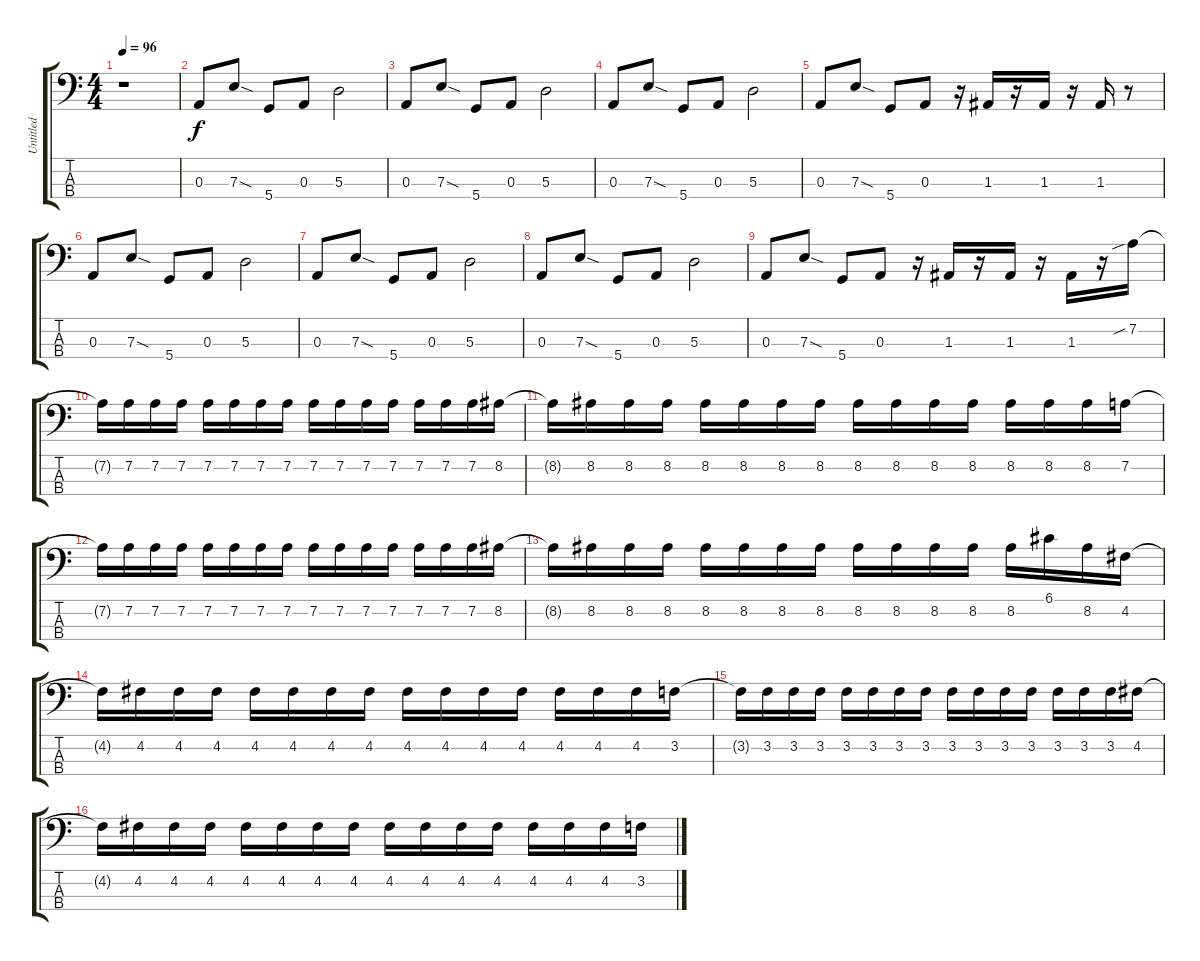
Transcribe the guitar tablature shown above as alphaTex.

\track ("Untitled" "Untitled") {instrument electricbassfinger}
\staff {score tabs}
\tuning (G2 D2 A1 D1) {hide}
\ts (4 4)
\tempo 96
\clef f4
\ks c
r.1{dy f instrument electricbassfinger} |
0.3.8 7.3{sod}.8 5.4.8 0.3.8 5.3.2 |
0.3.8 7.3{sod}.8 5.4.8 0.3.8 5.3.2 |
0.3.8 7.3{sod}.8 5.4.8 0.3.8 5.3.2 |
0.3.8 7.3{sod}.8 5.4.8 0.3.8 r.16 1.3.16 r.16 1.3.16 r.16 1.3.16 r.8 |
0.3.8 7.3{sod}.8 5.4.8 0.3.8 5.3.2 |
0.3.8 7.3{sod}.8 5.4.8 0.3.8 5.3.2 |
0.3.8 7.3{sod}.8 5.4.8 0.3.8 5.3.2 |
0.3.8 7.3{sod}.8 5.4.8 0.3.8 r.16 1.3.16 r.16 1.3.16 r.16 1.3.16 r.16 7.2{sib}.16 |
7.2{t}.16 7.2.16 7.2.16 7.2.16 7.2.16 7.2.16 7.2.16 7.2.16 7.2.16 7.2.16 7.2.16 7.2.16 7.2.16 7.2.16 7.2.16 8.2.16 |
8.2{t}.16 8.2.16 8.2.16 8.2.16 8.2.16 8.2.16 8.2.16 8.2.16 8.2.16 8.2.16 8.2.16 8.2.16 8.2.16 8.2.16 8.2.16 7.2.16 |
7.2{t}.16 7.2.16 7.2.16 7.2.16 7.2.16 7.2.16 7.2.16 7.2.16 7.2.16 7.2.16 7.2.16 7.2.16 7.2.16 7.2.16 7.2.16 8.2.16 |
8.2{t}.16 8.2.16 8.2.16 8.2.16 8.2.16 8.2.16 8.2.16 8.2.16 8.2.16 8.2.16 8.2.16 8.2.16 8.2.16 6.1.16 8.2.16 4.2.16 |
4.2{t}.16 4.2.16 4.2.16 4.2.16 4.2.16 4.2.16 4.2.16 4.2.16 4.2.16 4.2.16 4.2.16 4.2.16 4.2.16 4.2.16 4.2.16 3.2.16 |
3.2{t}.16 3.2.16 3.2.16 3.2.16 3.2.16 3.2.16 3.2.16 3.2.16 3.2.16 3.2.16 3.2.16 3.2.16 3.2.16 3.2.16 3.2.16 4.2.16 |
4.2{t}.16 4.2.16 4.2.16 4.2.16 4.2.16 4.2.16 4.2.16 4.2.16 4.2.16 4.2.16 4.2.16 4.2.16 4.2.16 4.2.16 4.2.16 3.2.16
